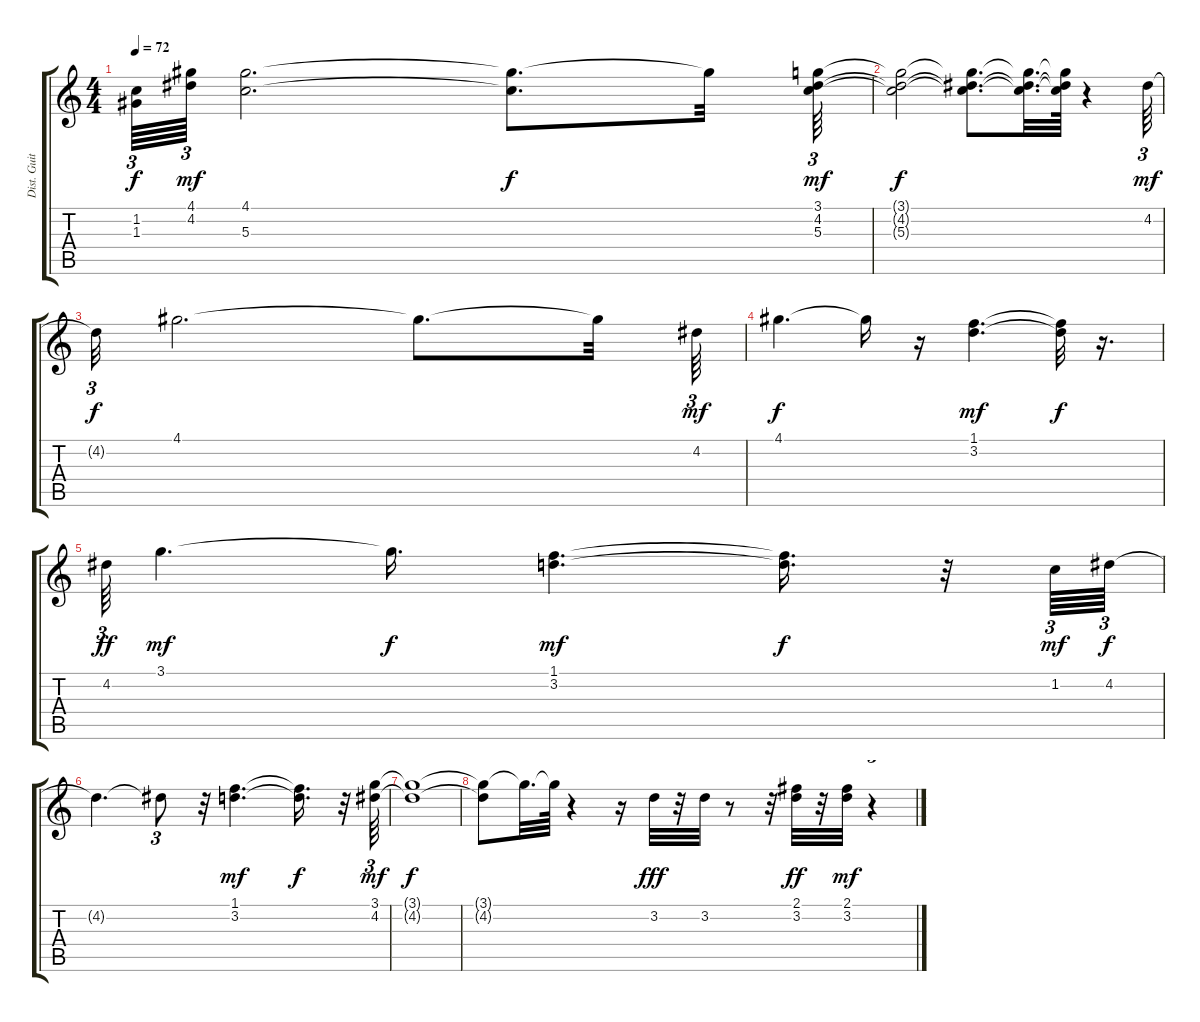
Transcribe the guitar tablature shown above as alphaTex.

\track ("Dist. Guitar" "Dist. Guit") {instrument distortionguitar}
\staff {score tabs}
\tuning (E4 B3 G3 D3 A2 E2) {hide}
\ts (4 4)
\tempo 72
\clef g2
\ks c
(1.2{t} 1.3{t}).64{tu (3 2) dy f} (4.1 4.2).64{tu (3 2) dy mf} (4.1 5.3).2{d} (4.1{t} 5.3{t}).8{d dy f} 4.1{t}.32 (3.1 4.2 5.3).64{tu (3 2) dy mf} |
(3.1{t} 4.2{t} 5.3{t}).2{dy f} (3.1{t} 4.2{t} 5.3{t}).8{d} (3.1{t} 4.2{t} 5.3{t}).32{d} (3.1{t} 4.2{t} 5.3{t}).64 r.4 4.2.64{tu (3 2) dy mf} |
4.2{t}.32{tu (3 2) dy f} 4.1.2{d} 4.1{t}.8{d} 4.1{t}.32 4.2.64{tu (3 2) dy mf} |
4.1.4{d dy f} 4.1{t}.16 r.16 (1.1 3.2).4{d dy mf} (1.1{t} 3.2{t}).32{dy f} r.16{d} |
4.2.64{tu (3 2) dy ff} 3.1.4{d dy mf} 3.1{t}.16{d dy f} (1.1 3.2).4{d dy mf} (1.1{t} 3.2{t}).16{d dy f} r.32 1.2.64{tu (3 2) dy mf} 4.2.64{tu (3 2) dy f} |
4.2{t}.4{d} 4.2{t}.8{tu (3 2)} r.32 (1.1 3.2).4{d dy mf} (1.1{t} 3.2{t}).16{d dy f} r.32 (3.1 4.2).64{tu (3 2) dy mf} |
(3.1{t} 4.2{t}).1{dy f} |
(3.1{t} 4.2{t}).8 3.1{t}.32{d} 3.1{t}.64 r.4 r.16 3.2.32{dy fff} r.32 3.2.32 r.8 r.32 (2.1 3.2).32{dy ff} r.32 (2.1 3.2).32{dy mf} r.4{tu (3 2)}
